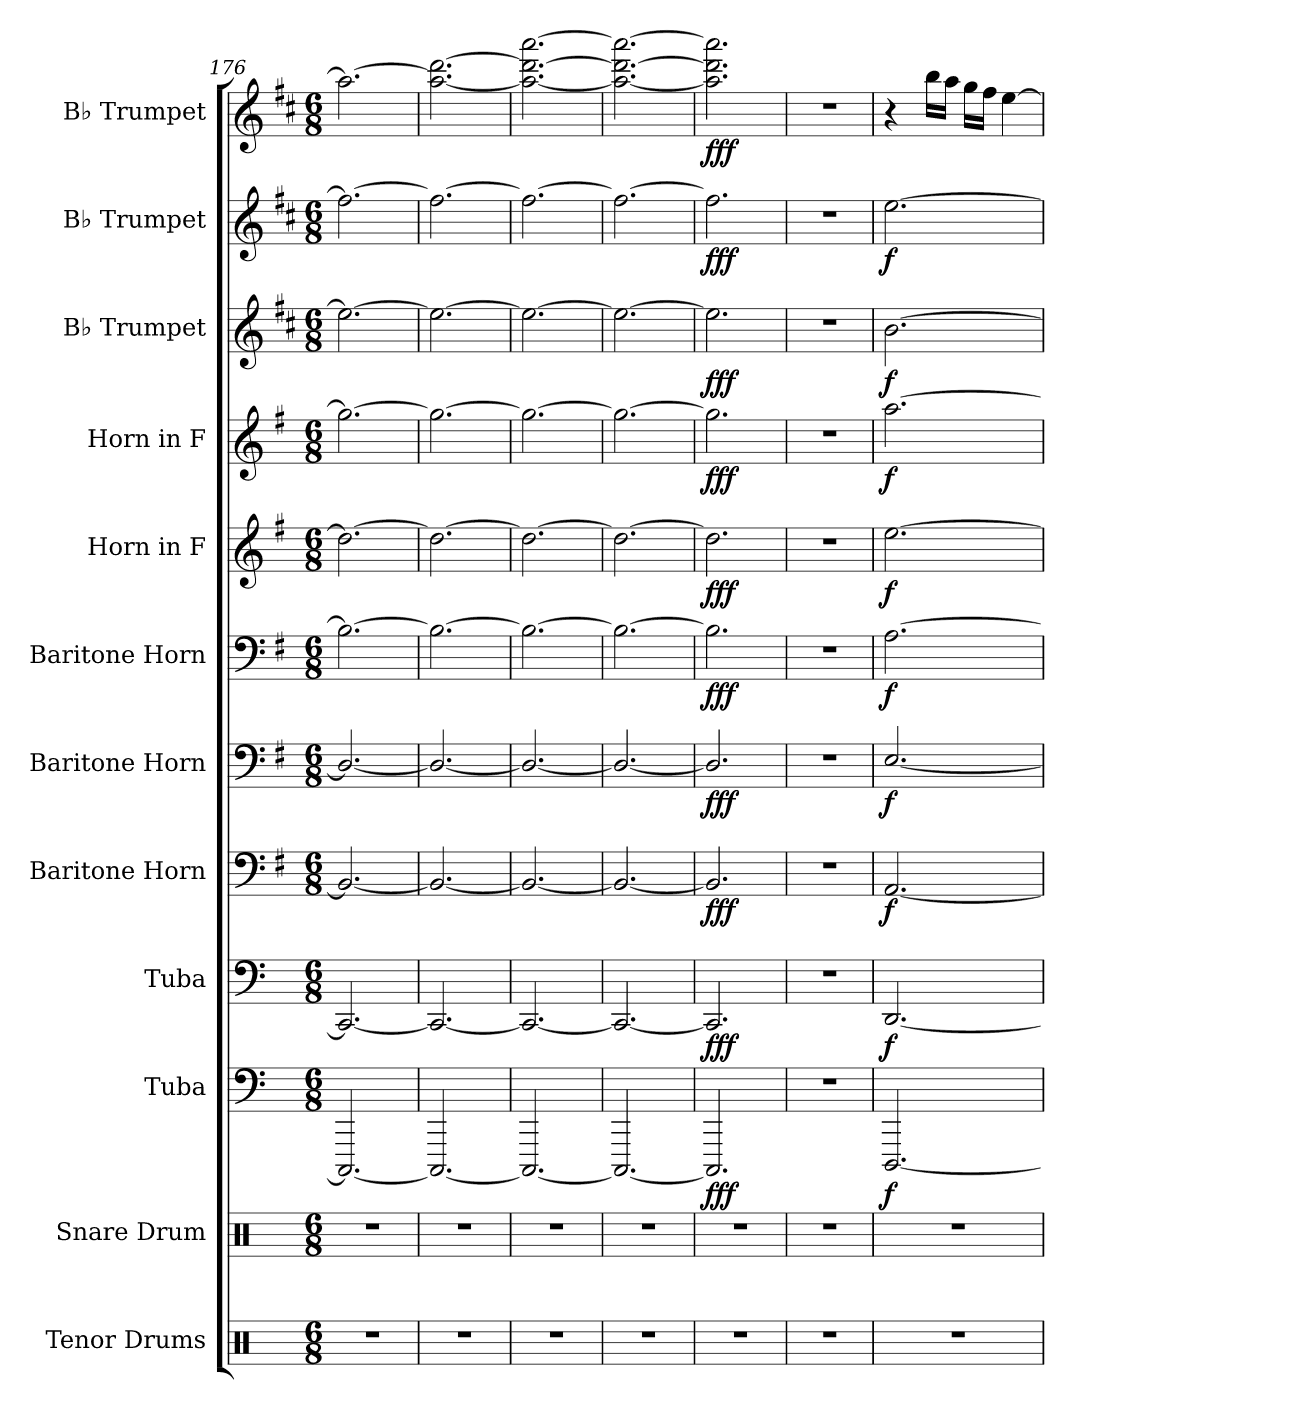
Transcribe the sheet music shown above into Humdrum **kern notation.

**kern	**kern	**kern	**dynam	**kern	**dynam	**kern	**dynam	**kern	**dynam	**kern	**dynam	**kern	**dynam	**kern	**dynam	**kern	**dynam	**kern	**dynam	**kern	**dynam
*part12	*part11	*part10	*part10	*part9	*part9	*part8	*part8	*part7	*part7	*part6	*part6	*part5	*part5	*part4	*part4	*part3	*part3	*part2	*part2	*part1	*part1
*staff12	*staff11	*staff10	*staff10	*staff9	*staff9	*staff8	*staff8	*staff7	*staff7	*staff6	*staff6	*staff5	*staff5	*staff4	*staff4	*staff3	*staff3	*staff2	*staff2	*staff1	*staff1
*I"Tenor Drums	*I"Snare Drum	*I"Tuba	*	*I"Tuba	*	*I"Baritone Horn	*	*I"Baritone Horn	*	*I"Baritone Horn	*	*I"Horn in F	*	*I"Horn in F	*	*I"B♭ Trumpet	*	*I"B♭ Trumpet	*	*I"B♭ Trumpet	*
*I'T.D.	*I'S.D.	*I'Tba.	*	*I'Tba.	*	*I'Bar. Hn.	*	*I'Bar. Hn.	*	*I'Bar. Hn.	*	*	*	*	*	*I'B♭ Tpt.	*	*I'B♭ Tpt.	*	*I'B♭ Tpt.	*
*clefX	*clefX	*clefF4	*	*clefF4	*	*clefF4	*	*clefF4	*	*clefF4	*	*clefG2	*	*clefG2	*	*clefG2	*	*clefG2	*	*clefG2	*
*	*	*	*	*	*	*ITrd4c7	*	*ITrd4c7	*	*ITrd4c7	*	*ITrd4c7	*	*ITrd4c7	*	*ITrd1c2	*	*ITrd1c2	*	*ITrd1c2	*
*k[]	*k[]	*k[]	*	*k[]	*	*k[]	*	*k[]	*	*k[]	*	*k[]	*	*k[]	*	*k[]	*	*k[]	*	*k[]	*
*M6/8	*M6/8	*M6/8	*	*M6/8	*	*M6/8	*	*M6/8	*	*M6/8	*	*M6/8	*	*M6/8	*	*M6/8	*	*M6/8	*	*M6/8	*
=176	=176	=176	=176	=176	=176	=176	=176	=176	=176	=176	=176	=176	=176	=176	=176	=176	=176	=176	=176	=176	=176
2.r	2.r	2.CCC/_	.	2.CC/_	.	2.EE/_	.	2.GG/_	.	2.E\_	.	2.g\_	.	2.cc\_	.	2.dd\_	.	2.ee\_	.	2.gg\_	.
=177	=177	=177	=177	=177	=177	=177	=177	=177	=177	=177	=177	=177	=177	=177	=177	=177	=177	=177	=177	=177	=177
2.r	2.r	2.CCC/_	.	2.CC/_	.	2.EE/_	.	2.GG/_	.	2.E\_	.	2.g\_	.	2.cc\_	.	2.dd\_	.	2.ee\_	.	2.gg\_ [2.ccc\	.
=178	=178	=178	=178	=178	=178	=178	=178	=178	=178	=178	=178	=178	=178	=178	=178	=178	=178	=178	=178	=178	=178
2.r	2.r	2.CCC/_	.	2.CC/_	.	2.EE/_	.	2.GG/_	.	2.E\_	.	2.g\_	.	2.cc\_	.	2.dd\_	.	2.ee\_	.	2.gg\_ 2.ccc\_ [2.ggg\	.
=179	=179	=179	=179	=179	=179	=179	=179	=179	=179	=179	=179	=179	=179	=179	=179	=179	=179	=179	=179	=179	=179
2.r	2.r	2.CCC/_	.	2.CC/_	.	2.EE/_	.	2.GG/_	.	2.E\_	.	2.g\_	.	2.cc\_	.	2.dd\_	.	2.ee\_	.	2.gg\_ 2.ccc\_ 2.ggg\_	.
=180	=180	=180	=180	=180	=180	=180	=180	=180	=180	=180	=180	=180	=180	=180	=180	=180	=180	=180	=180	=180	=180
!	!	!	!LO:DY:b	!	!LO:DY:b	!	!LO:DY:b	!	!LO:DY:b	!	!LO:DY:b	!	!LO:DY:b	!	!LO:DY:b	!	!LO:DY:b	!	!LO:DY:b	!	!LO:DY:b
2.r	2.r	2.CCC/]	fff	2.CC/]	fff	2.EE/]	fff	2.GG/]	fff	2.E\]	fff	2.g\]	fff	2.cc\]	fff	2.dd\]	fff	2.ee\]	fff	2.gg\] 2.ccc\] 2.ggg\]	fff
=181	=181	=181	=181	=181	=181	=181	=181	=181	=181	=181	=181	=181	=181	=181	=181	=181	=181	=181	=181	=181	=181
2.r	2.r	2.r	.	2.r	.	2.r	.	2.r	.	2.r	.	2.r	.	2.r	.	2.r	.	2.r	.	2.r	.
=182	=182	=182	=182	=182	=182	=182	=182	=182	=182	=182	=182	=182	=182	=182	=182	=182	=182	=182	=182	=182	=182
!	!	!	!LO:DY:b	!	!LO:DY:b	!	!LO:DY:b	!	!LO:DY:b	!	!LO:DY:b	!	!LO:DY:b	!	!LO:DY:b	!	!LO:DY:b	!	!LO:DY:b	!	!
2.r	2.r	[2.DDD/	f	[2.DD/	f	[2.DD/	f	[2.AA/	f	[2.D\	f	[2.a\	f	[2.dd\	f	[2.a\	f	[2.dd\	f	4r	.
.	.	.	.	.	.	.	.	.	.	.	.	.	.	.	.	.	.	.	.	16aa\LL	.
.	.	.	.	.	.	.	.	.	.	.	.	.	.	.	.	.	.	.	.	16gg\JJ	.
.	.	.	.	.	.	.	.	.	.	.	.	.	.	.	.	.	.	.	.	16ff\LL	.
.	.	.	.	.	.	.	.	.	.	.	.	.	.	.	.	.	.	.	.	16ee\JJ	.
.	.	.	.	.	.	.	.	.	.	.	.	.	.	.	.	.	.	.	.	[4dd\	.
=	=	=	=	=	=	=	=	=	=	=	=	=	=	=	=	=	=	=	=	=	=
*-	*-	*-	*-	*-	*-	*-	*-	*-	*-	*-	*-	*-	*-	*-	*-	*-	*-	*-	*-	*-	*-
